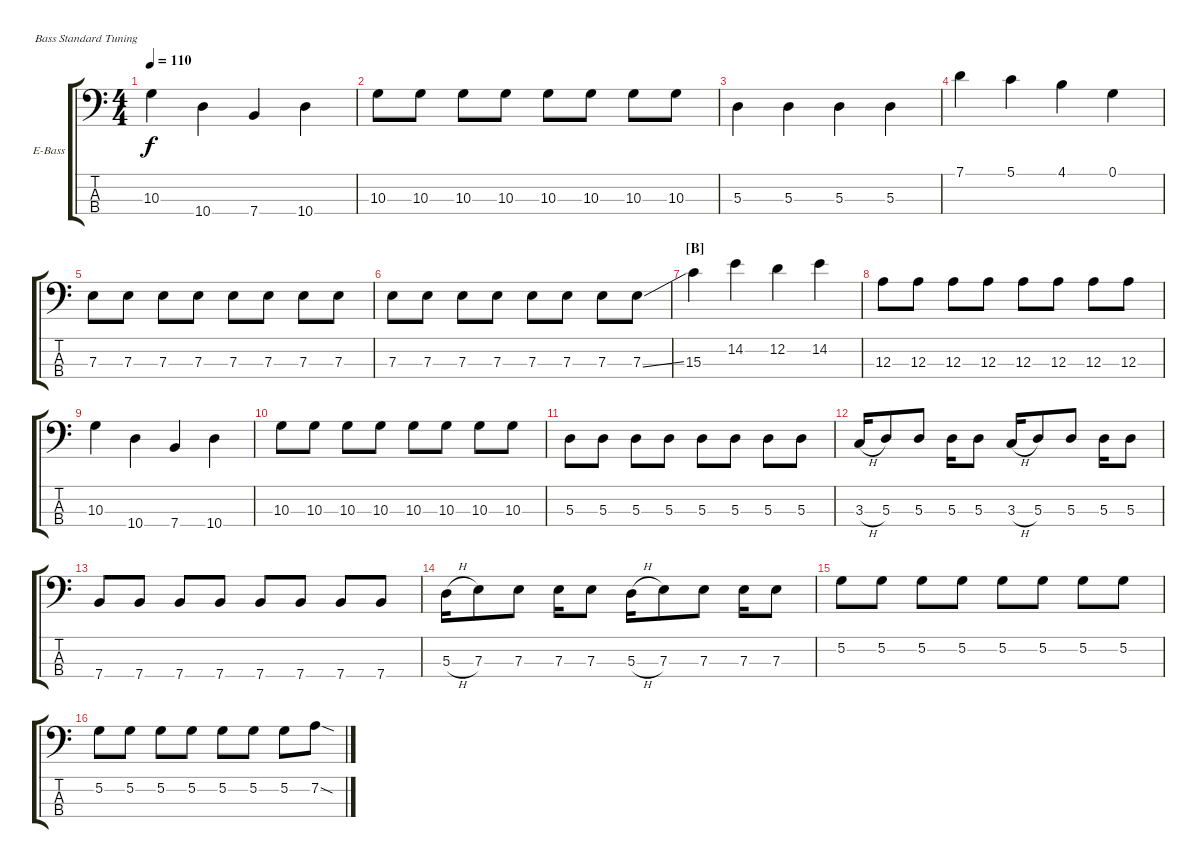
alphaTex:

\defaultSystemsLayout 4
\bracketExtendMode groupsimilarinstruments
\firstSystemTrackNameOrientation horizontal
\otherSystemsTrackNameOrientation horizontal
\track ("Nikolai Fraiture" "E-Bass") {instrument electricbassfinger}
\staff {score tabs}
\tuning (G2 D2 A1 E1)
\ts (4 4)
\tempo 110
\clef f4
\ks c
10.3.4{dy f} 10.4.4 7.4.4 10.4.4 |
10.3.8 10.3.8 10.3.8 10.3.8 10.3.8 10.3.8 10.3.8 10.3.8 |
5.3.4 5.3.4 5.3.4 5.3.4 |
7.1.4 5.1.4 4.1.4 0.1.4 |
7.3.8 7.3.8 7.3.8 7.3.8 7.3.8 7.3.8 7.3.8 7.3.8 |
7.3.8 7.3.8 7.3.8 7.3.8 7.3.8 7.3.8 7.3.8 7.3{ss}.8 |
\section ("B" "")
15.3.4 14.2.4 12.2.4 14.2.4 |
12.3.8 12.3.8 12.3.8 12.3.8 12.3.8 12.3.8 12.3.8 12.3.8 |
10.3.4 10.4.4 7.4.4 10.4.4 |
10.3.8 10.3.8 10.3.8 10.3.8 10.3.8 10.3.8 10.3.8 10.3.8 |
5.3.8 5.3.8 5.3.8 5.3.8 5.3.8 5.3.8 5.3.8 5.3.8 |
3.3{h}.16 5.3.8 5.3.8 5.3.16 5.3.8 3.3{h}.16 5.3.8 5.3.8 5.3.16 5.3.8 |
7.4.8 7.4.8 7.4.8 7.4.8 7.4.8 7.4.8 7.4.8 7.4.8 |
5.3{h}.16 7.3.8 7.3.8 7.3.16 7.3.8 5.3{h}.16 7.3.8 7.3.8 7.3.16 7.3.8 |
5.2.8 5.2.8 5.2.8 5.2.8 5.2.8 5.2.8 5.2.8 5.2.8 |
5.2.8 5.2.8 5.2.8 5.2.8 5.2.8 5.2.8 5.2.8 7.2{sod}.8
